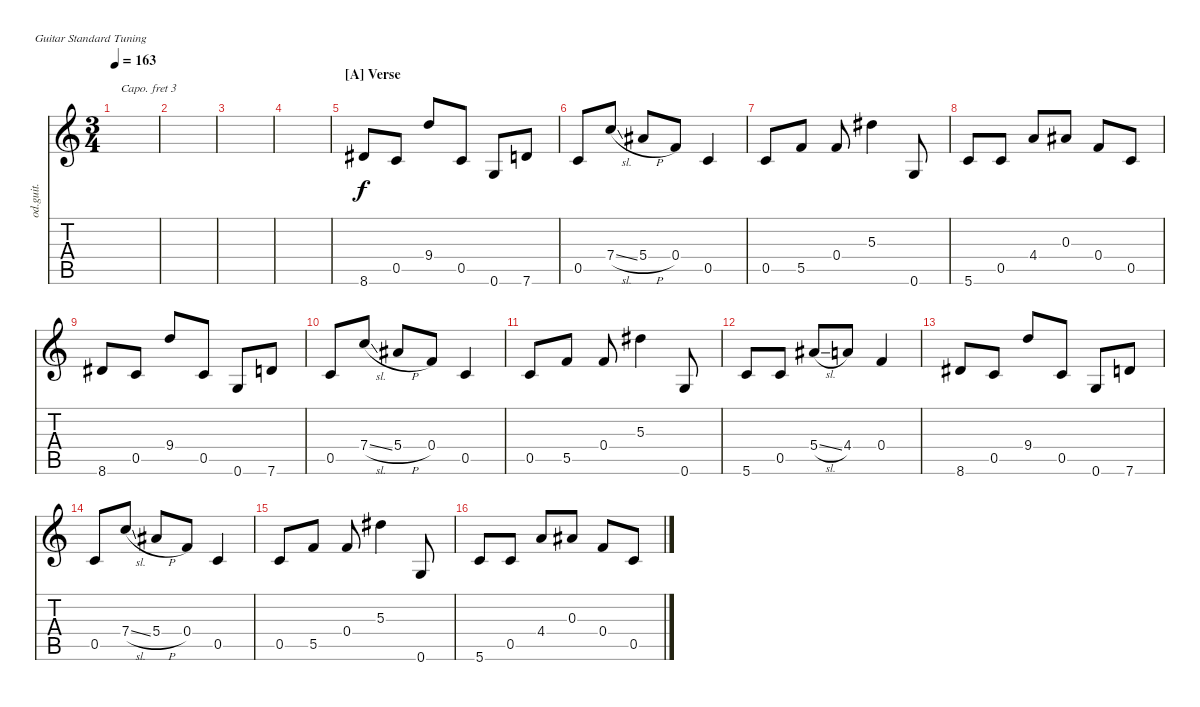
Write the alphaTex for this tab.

\bracketExtendMode nobrackets
\track ("Overdriven Guitar" "od.guit.") {instrument overdrivenguitar}
\staff {score tabs}
\capo 3
\tuning (E4 B3 G3 D3 A2 E2)
\ts (3 4)
\tempo 163
\clef g2
\ks aminor
|
|
|
|
\section ("A" "Verse")
8.6{acc #}.8 0.5.8 9.4.8 0.5.8 0.6.8 7.6.8 |
0.5.8 7.4{sl}.8 5.4{h acc #}.8 0.4.8 0.5.4 |
0.5.8 5.5.8 0.4.8 5.3{acc #}.4 0.6.8 |
5.6.8 0.5.8 4.4.8 0.3{acc #}.8 0.4.8 0.5.8 |
8.6{acc #}.8 0.5.8 9.4.8 0.5.8 0.6.8 7.6.8 |
0.5.8 7.4{sl}.8 5.4{h acc #}.8 0.4.8 0.5.4 |
0.5.8 5.5.8 0.4.8 5.3{acc #}.4 0.6.8 |
5.6.8 0.5.8 5.4{sl acc #}.8 4.4.8 0.4.4 |
8.6{acc #}.8 0.5.8 9.4.8 0.5.8 0.6.8 7.6.8 |
0.5.8 7.4{sl}.8 5.4{h acc #}.8 0.4.8 0.5.4 |
0.5.8 5.5.8 0.4.8 5.3{acc #}.4 0.6.8 |
5.6.8 0.5.8 4.4.8 0.3{acc #}.8 0.4.8 0.5.8
